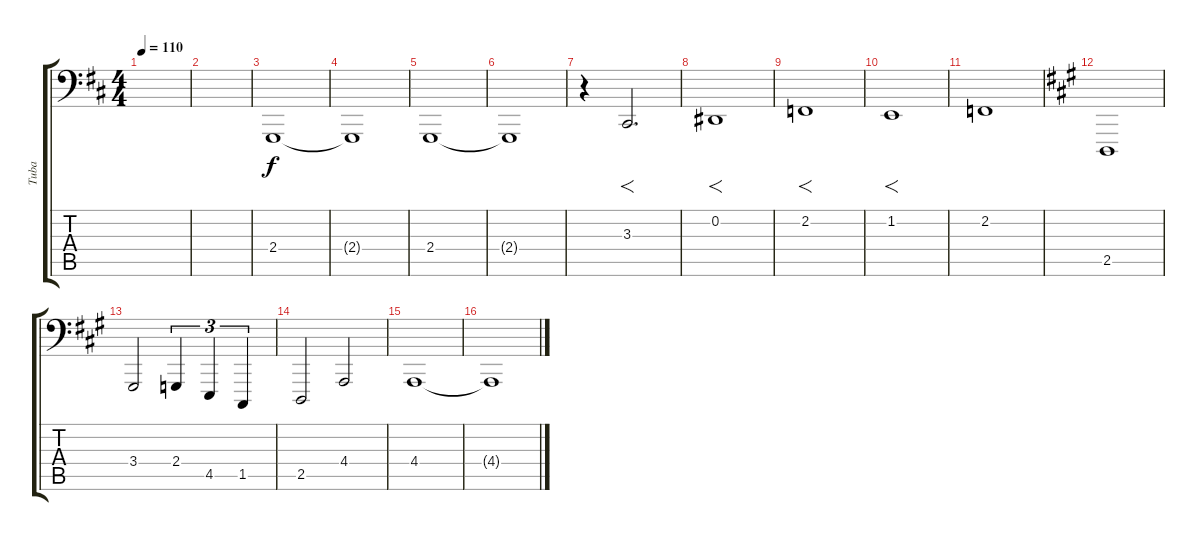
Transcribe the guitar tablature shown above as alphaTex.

\track ("Tuba" "Tuba") {instrument tuba}
\staff {score tabs}
\tuning (Ab2 Eb2 Bb1 F1 C1 F0) {hide}
\ts (4 4)
\tempo 110
\clef f4
\ks d
|
|
2.4.1 |
2.4{t}.1 |
2.4.1 |
2.4{t}.1 |
r.4 3.3.2{f d} |
0.2.1{f} |
2.2.1{f} |
1.2.1{f} |
2.2.1 |
\ks f#minor
2.5.1 |
3.4.2 2.4.4{tu (3 2)} 4.5.4{tu (3 2)} 1.5.4{tu (3 2)} |
2.5.2 4.4.2 |
4.4.1 |
4.4{t}.1
